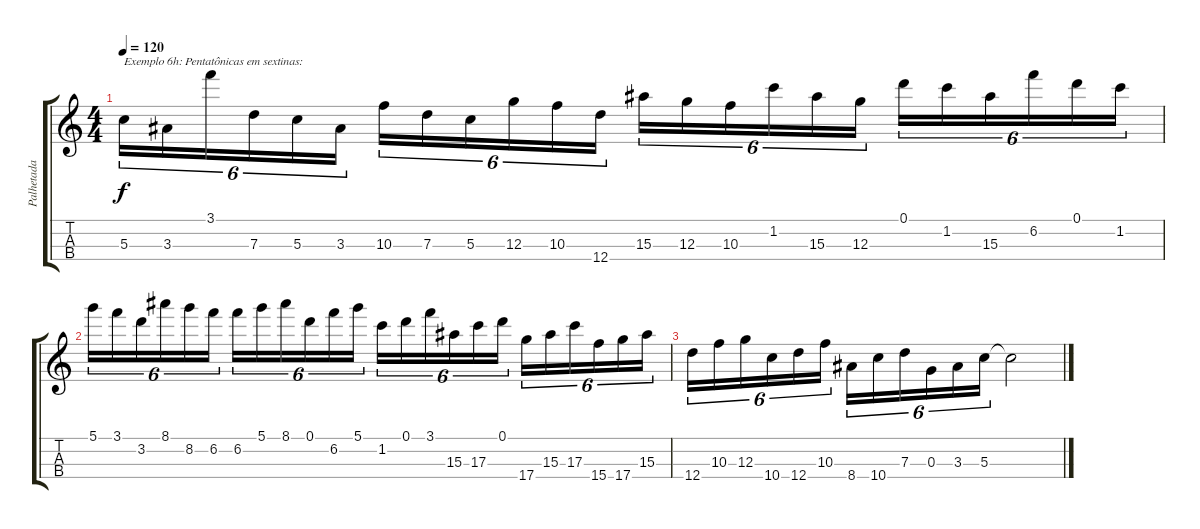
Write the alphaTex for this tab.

\track ("Palhetada - Aplicando Padrões" "Palhetada ") {instrument overdrivenguitar}
\staff {score tabs}
\tuning (D5 B4 G3 D3) {hide}
\ts (4 4)
\tempo 120
\clef g2
\ks c
5.3.16{tu (6 4) txt "Exemplo 6h: Pentatônicas em sextinas:" dy f} 3.3.16{tu (6 4)} 3.1.16{tu (6 4)} 7.3.16{tu (6 4)} 5.3.16{tu (6 4)} 3.3.16{tu (6 4)} 10.3.16{tu (6 4)} 7.3.16{tu (6 4)} 5.3.16{tu (6 4)} 12.3.16{tu (6 4)} 10.3.16{tu (6 4)} 12.4.16{tu (6 4)} 15.3.16{tu (6 4)} 12.3.16{tu (6 4)} 10.3.16{tu (6 4)} 1.2.16{tu (6 4)} 15.3.16{tu (6 4)} 12.3.16{tu (6 4)} 0.1.16{tu (6 4)} 1.2.16{tu (6 4)} 15.3.16{tu (6 4)} 6.2.16{tu (6 4)} 0.1.16{tu (6 4)} 1.2.16{tu (6 4)} |
5.1.16{tu (6 4)} 3.1.16{tu (6 4)} 3.2.16{tu (6 4)} 8.1.16{tu (6 4)} 8.2.16{tu (6 4)} 6.2.16{tu (6 4)} 6.2.16{tu (6 4)} 5.1.16{tu (6 4)} 8.1.16{tu (6 4)} 0.1.16{tu (6 4)} 6.2.16{tu (6 4)} 5.1.16{tu (6 4)} 1.2.16{tu (6 4)} 0.1.16{tu (6 4)} 3.1.16{tu (6 4)} 15.3.16{tu (6 4)} 17.3.16{tu (6 4)} 0.1.16{tu (6 4)} 17.4.16{tu (6 4)} 15.3.16{tu (6 4)} 17.3.16{tu (6 4)} 15.4.16{tu (6 4)} 17.4.16{tu (6 4)} 15.3.16{tu (6 4)} |
12.4.16{tu (6 4)} 10.3.16{tu (6 4)} 12.3.16{tu (6 4)} 10.4.16{tu (6 4)} 12.4.16{tu (6 4)} 10.3.16{tu (6 4)} 8.4.16{tu (6 4)} 10.4.16{tu (6 4)} 7.3.16{tu (6 4)} 0.3.16{tu (6 4)} 3.3.16{tu (6 4)} 5.3.16{tu (6 4)} 5.3{t}.2
